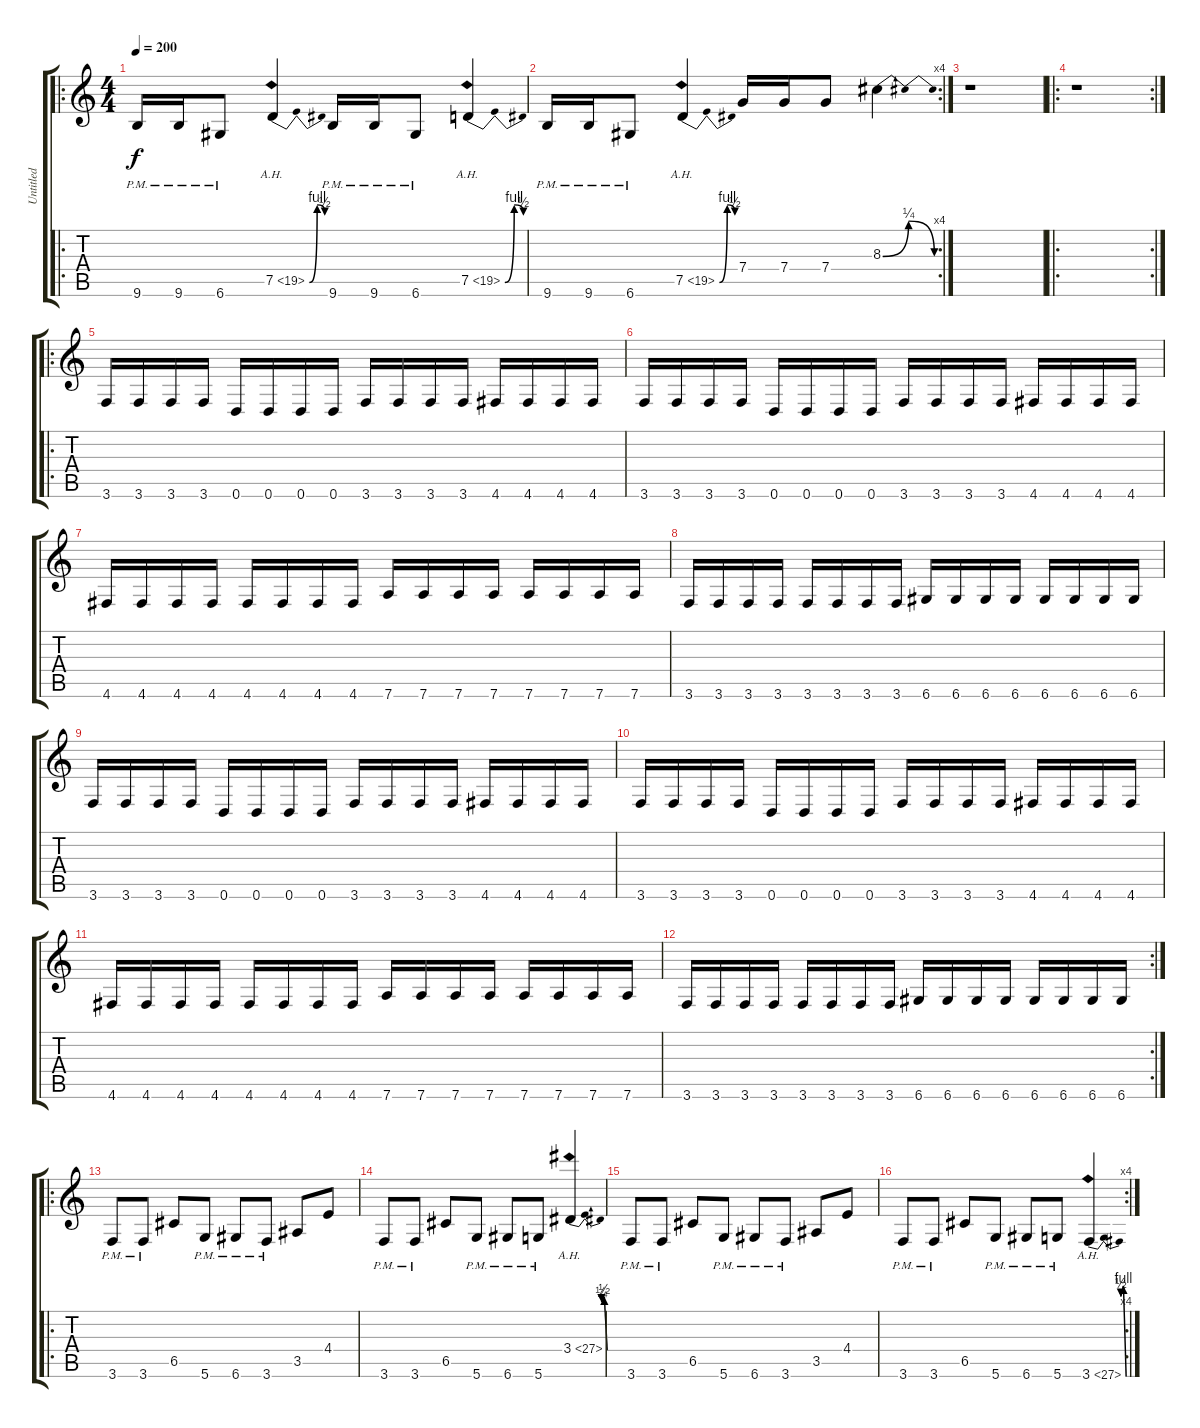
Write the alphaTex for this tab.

\track ("Untitled" "Untitled") {instrument distortionguitar}
\staff {score tabs}
\tuning (D4 A3 F3 C3 G2 D2) {hide}
\ro
\ts (4 4)
\tempo 200
\clef g2
\ks c
9.6{pm}.16{dy f instrument distortionguitar} 9.6{pm}.16 6.6{pm}.8 7.5{be (bendrelease 0 0 10 4 25 4 60 2) ah 12}.4 9.6{pm}.16 9.6{pm}.16 6.6{pm}.8 7.5{be (bendrelease 0 0 10 4 25 4 60 2) ah 12}.4 |
\rc 4
9.6{pm}.16 9.6{pm}.16 6.6{pm}.8 7.5{be (bendrelease 0 0 10 4 25 4 60 2) ah 12}.4 7.4.16 7.4.16 7.4.8 8.3{be (bendrelease 0 0 10 1 25 1 60 0)}.4 |
r.1 |
\ro
\rc 2
r.1 |
\ro
3.6.16 3.6.16 3.6.16 3.6.16 0.6.16 0.6.16 0.6.16 0.6.16 3.6.16 3.6.16 3.6.16 3.6.16 4.6.16 4.6.16 4.6.16 4.6.16 |
3.6.16 3.6.16 3.6.16 3.6.16 0.6.16 0.6.16 0.6.16 0.6.16 3.6.16 3.6.16 3.6.16 3.6.16 4.6.16 4.6.16 4.6.16 4.6.16 |
4.6.16 4.6.16 4.6.16 4.6.16 4.6.16 4.6.16 4.6.16 4.6.16 7.6.16 7.6.16 7.6.16 7.6.16 7.6.16 7.6.16 7.6.16 7.6.16 |
3.6.16 3.6.16 3.6.16 3.6.16 3.6.16 3.6.16 3.6.16 3.6.16 6.6.16 6.6.16 6.6.16 6.6.16 6.6.16 6.6.16 6.6.16 6.6.16 |
3.6.16 3.6.16 3.6.16 3.6.16 0.6.16 0.6.16 0.6.16 0.6.16 3.6.16 3.6.16 3.6.16 3.6.16 4.6.16 4.6.16 4.6.16 4.6.16 |
3.6.16 3.6.16 3.6.16 3.6.16 0.6.16 0.6.16 0.6.16 0.6.16 3.6.16 3.6.16 3.6.16 3.6.16 4.6.16 4.6.16 4.6.16 4.6.16 |
4.6.16 4.6.16 4.6.16 4.6.16 4.6.16 4.6.16 4.6.16 4.6.16 7.6.16 7.6.16 7.6.16 7.6.16 7.6.16 7.6.16 7.6.16 7.6.16 |
\rc 2
3.6.16 3.6.16 3.6.16 3.6.16 3.6.16 3.6.16 3.6.16 3.6.16 6.6.16 6.6.16 6.6.16 6.6.16 6.6.16 6.6.16 6.6.16 6.6.16 |
\ro
3.6{pm}.8 3.6{pm}.8 6.5.8 5.6{pm}.8 6.6{pm}.8 3.6{pm}.8 3.5.8 4.4.8 |
3.6{pm}.8 3.6{pm}.8 6.5.8 5.6{pm}.8 6.6{pm}.8 5.6{pm}.8 3.4{be (bendrelease 0 0 10 2 25 2 60 1) ah 24}.4 |
3.6{pm}.8 3.6{pm}.8 6.5.8 5.6{pm}.8 6.6{pm}.8 3.6{pm}.8 3.5.8 4.4.8 |
\rc 4
3.6{pm}.8 3.6{pm}.8 6.5.8 5.6{pm}.8 6.6{pm}.8 5.6{pm}.8 3.6{be (bendrelease 0 0 10 4 25 4 60 2) ah 24}.4
